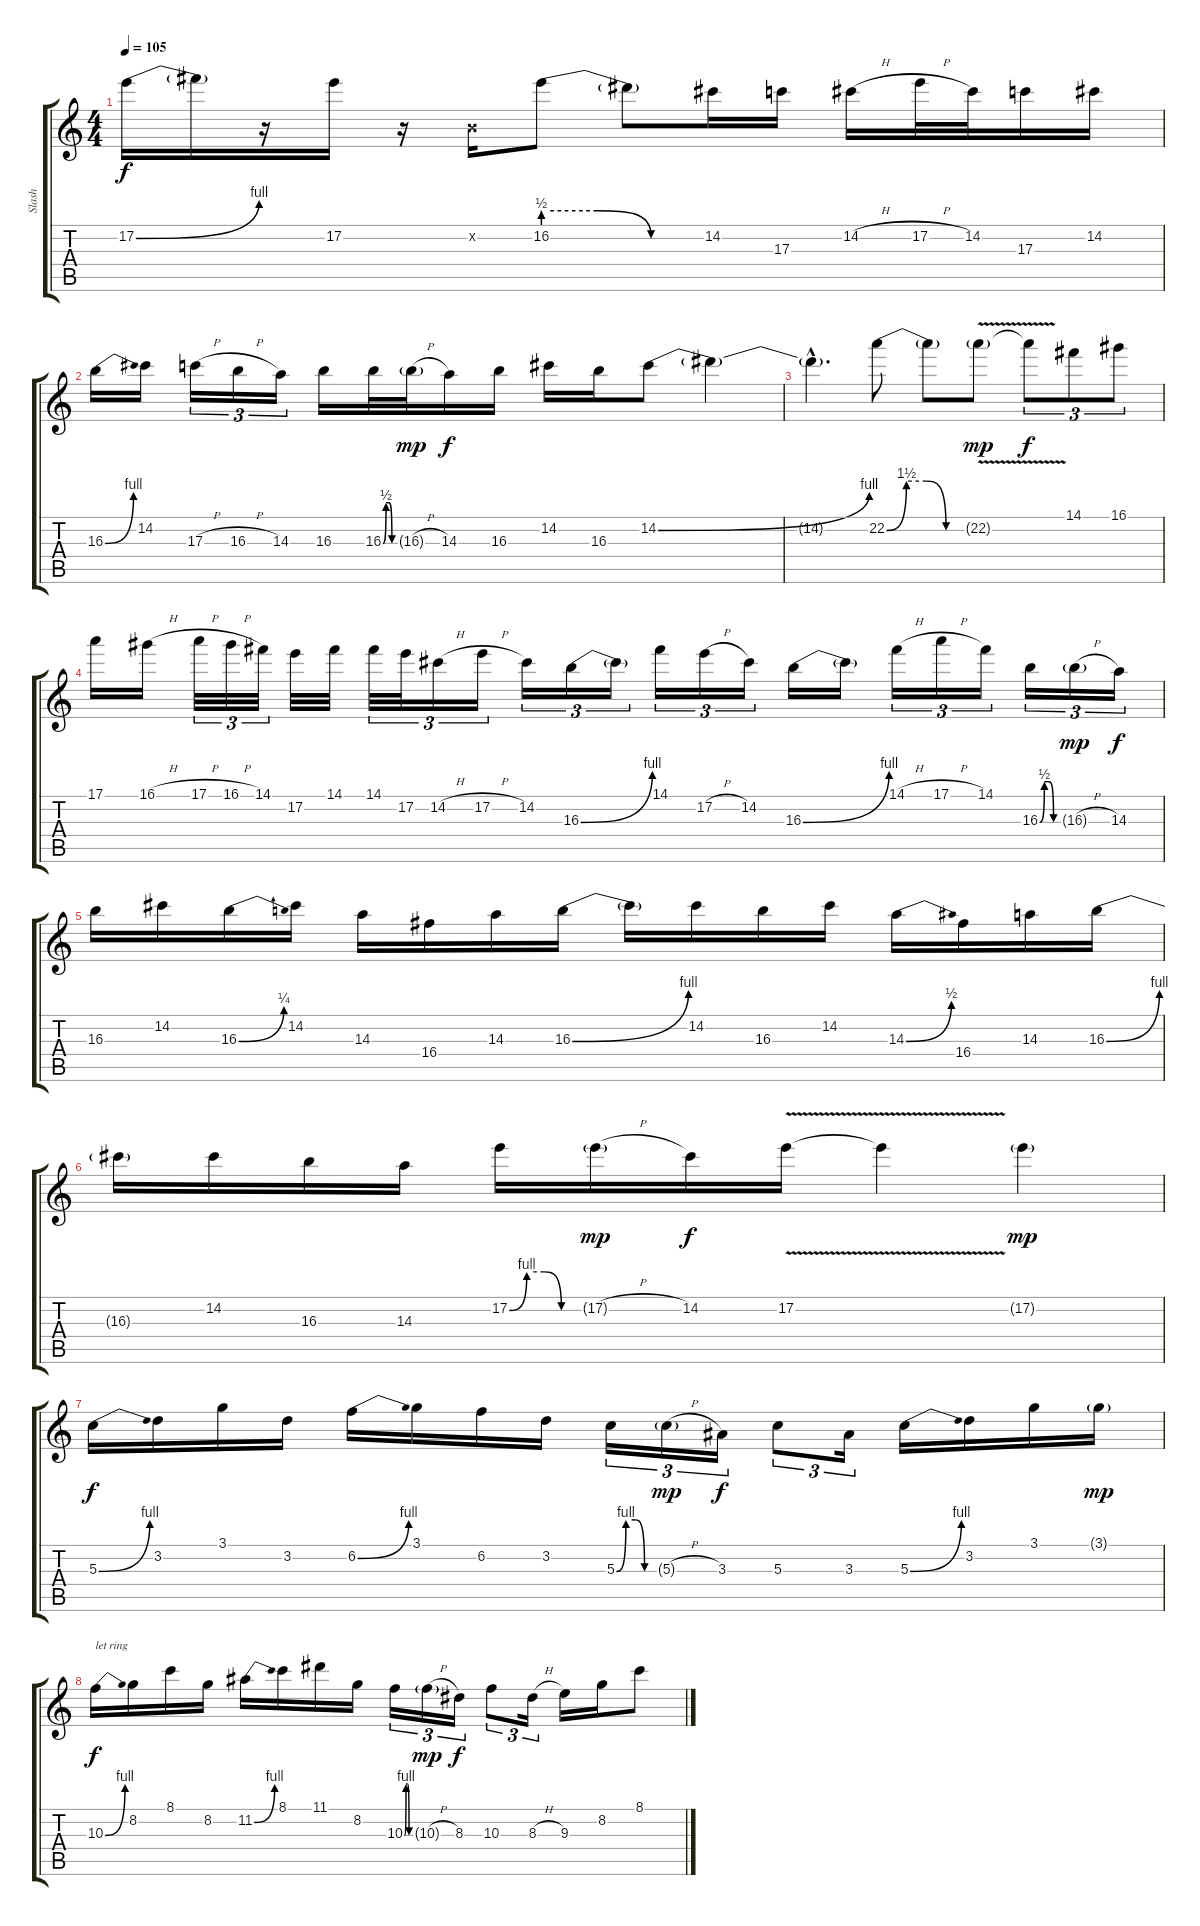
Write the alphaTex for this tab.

\track ("Slash" "Slash") {instrument distortionguitar}
\staff {score tabs}
\tuning (E4 B3 G3 D3 A2 E2) {hide}
\ts (4 4)
\tempo 105
\clef g2
\ks c
17.2{be (bend 0 0 60 4)}.16{dy f} 17.2{t}.16 r.16 17.2.16 r.16 0.2{x}.16 16.2{be (custom 0 2 20 2 40 0 60 0)}.8 16.2{t}.8 14.2.16 17.3.16 14.2{h}.16 17.2{h}.32 14.2.32 17.3.16 14.2.16 |
16.3{be (bend 0 0 60 4)}.16 14.2.16 17.3{h}.16{tu (3 2)} 16.3{h}.16{tu (3 2)} 14.3.16{tu (3 2)} 16.3.16 16.3{be (custom 0 0 15 2 30 2 45 0 60 0)}.32 16.3{h g}.32{dy mp} 14.3.16{dy f} 16.3.16 14.2.16 16.3.16 14.2{be (bend 0 0 60 4)}.8 14.2{t}.4 |
14.2{hac t}.4{d} 22.2{be (custom 0 0 15 6 30 6 45 0 60 0)}.8 22.2{t}.8 22.2{v g}.8{dy mp} 22.2{t}.8{tu (3 2) dy f} 14.1.8{tu (3 2)} 16.1.8{tu (3 2)} |
17.1.16 16.1{h}.16 17.1{h}.32{tu (3 2)} 16.1{h}.32{tu (3 2)} 14.1.32{tu (3 2)} 17.2.32 14.1.32 14.1.32{tu (3 2)} 17.2.32{tu (3 2)} 14.2{h}.16{tu (3 2)} 17.2{h}.16{tu (3 2)} 14.2.16{tu (3 2)} 16.3{be (bend 0 0 60 4)}.16{tu (3 2)} 16.3{t}.16{tu (3 2)} 14.1.16{tu (3 2)} 17.2{h}.16{tu (3 2)} 14.2.16{tu (3 2)} 16.3{be (bend 0 0 60 4)}.16 16.3{t}.16 14.1{h}.16{tu (3 2)} 17.1{h}.16{tu (3 2)} 14.1.16{tu (3 2)} 16.3{be (custom 0 0 15 2 30 2 45 0 60 0)}.16{tu (3 2)} 16.3{h g}.16{tu (3 2) dy mp} 14.3.16{tu (3 2) dy f} |
16.3.16 14.2.16 16.3{be (bend 0 0 60 1)}.16 14.2.16 14.3.16 16.4.16 14.3.16 16.3{be (bend 0 0 60 4)}.16 16.3{t}.16 14.2.16 16.3.16 14.2.16 14.3{be (bend 0 0 60 2)}.16 16.4.16 14.3.16 16.3{be (bend 0 0 60 4)}.16 |
16.3{t}.16 14.2.16 16.3.16 14.3.16 17.2{be (custom 0 0 15 4 30 4 45 0 60 0)}.16 17.2{h g}.16{dy mp} 14.2.16{dy f} 17.2{v}.16 17.2{t}.4 17.2{g}.4{dy mp} |
5.3{be (bend 0 0 60 4)}.16{dy f} 3.2.16 3.1.16 3.2.16 6.2{be (bend 0 0 60 4)}.16 3.1.16 6.2.16 3.2.16 5.3{be (custom 0 0 15 4 30 4 45 0 60 0)}.16{tu (3 2)} 5.3{h g}.16{tu (3 2) dy mp} 3.3.16{tu (3 2) dy f} 5.3.8{tu (3 2)} 3.3.16{tu (3 2)} 5.3{be (bend 0 0 60 4)}.16 3.2.16 3.1.16 3.1{g}.16{dy mp} |
10.3{be (bend 0 0 60 4)}.16{txt "let ring" dy f} 8.2.16 8.1.16 8.2.16 11.2{be (bend 0 0 60 4)}.16 8.1.16 11.1.16 8.2.16 10.3{be (custom 0 0 15 4 30 4 45 0 60 0)}.16{tu (3 2)} 10.3{h g}.16{tu (3 2) dy mp} 8.3.16{tu (3 2) dy f} 10.3.8{tu (3 2)} 8.3{h}.16{tu (3 2)} 9.3.16 8.2.16 8.1.8
